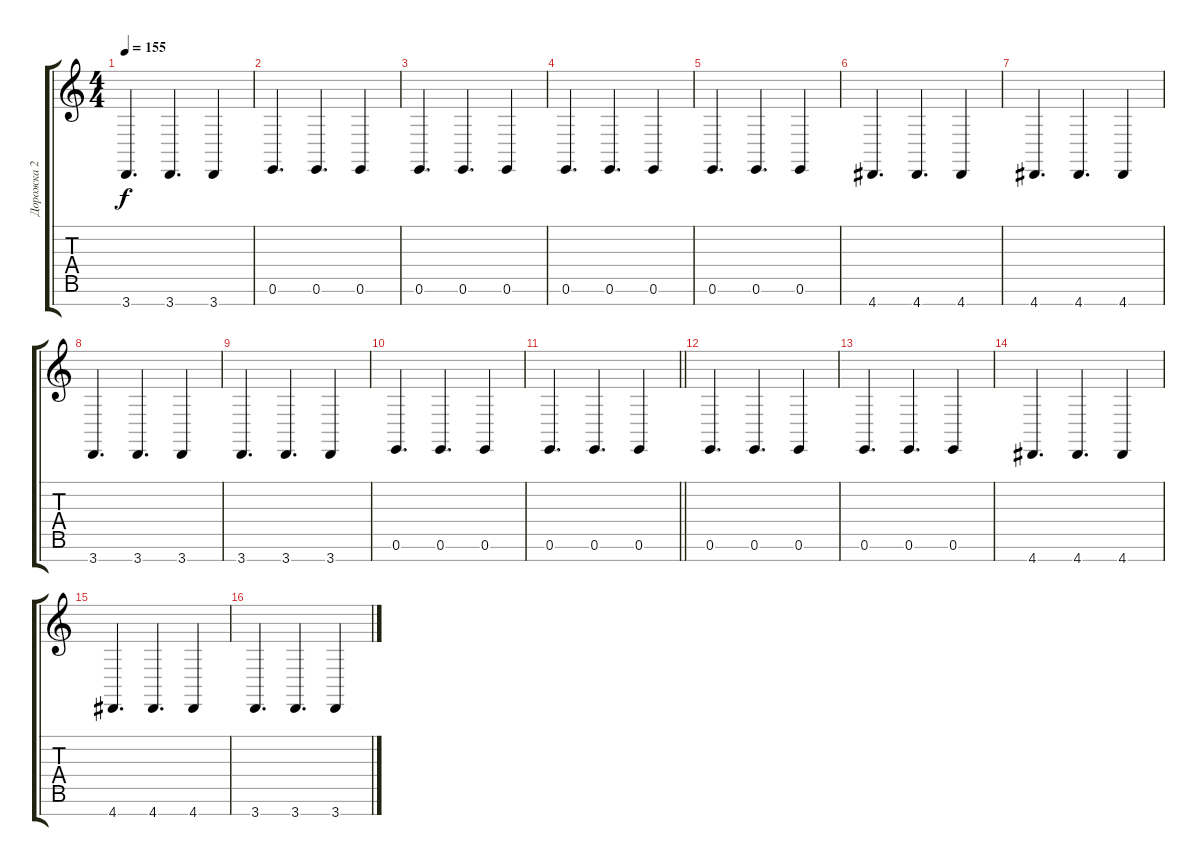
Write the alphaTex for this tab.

\track ("Дорожка 2" "Дорожка 2") {instrument acousticgrandpiano}
\staff {score tabs}
\tuning (E4 B3 G3 D3 A2 E2 B1) {hide}
\ts (4 4)
\tempo 155
\clef g2
\ks c
3.7.4{d dy f} 3.7.4{d} 3.7.4 |
0.6.4{d} 0.6.4{d} 0.6.4 |
0.6.4{d} 0.6.4{d} 0.6.4 |
0.6.4{d} 0.6.4{d} 0.6.4 |
0.6.4{d} 0.6.4{d} 0.6.4 |
4.7.4{d} 4.7.4{d} 4.7.4 |
4.7.4{d} 4.7.4{d} 4.7.4 |
3.7.4{d} 3.7.4{d} 3.7.4 |
3.7.4{d} 3.7.4{d} 3.7.4 |
0.6.4{d} 0.6.4{d} 0.6.4 |
\barLineRight lightlight
0.6.4{d} 0.6.4{d} 0.6.4 |
\section ("" "")
0.6.4{d} 0.6.4{d} 0.6.4 |
0.6.4{d} 0.6.4{d} 0.6.4 |
4.7.4{d} 4.7.4{d} 4.7.4 |
4.7.4{d} 4.7.4{d} 4.7.4 |
3.7.4{d} 3.7.4{d} 3.7.4
